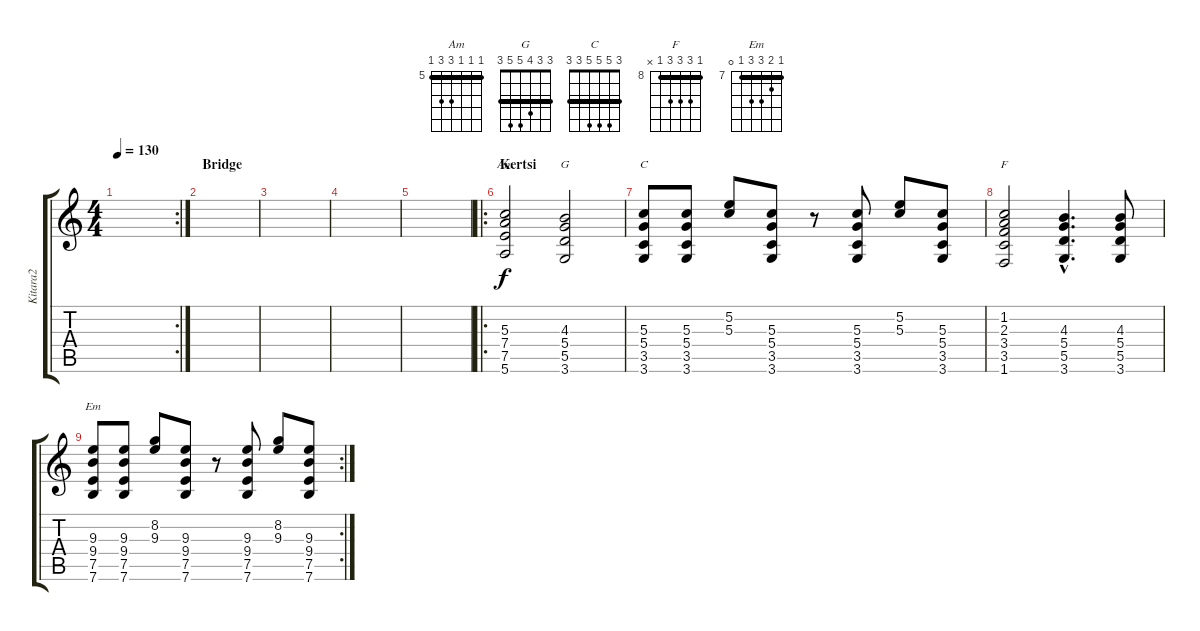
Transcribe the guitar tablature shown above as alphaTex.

\track ("Kitara2" "Kitara2") {instrument overdrivenguitar}
\staff {score tabs}
\tuning (E4 B3 G3 D3 A2 E2) {hide}
\chord ("Am" 5 5 5 7 7 5) {firstfret 5 barre 5}
\chord ("G" 3 3 4 5 5 3) {barre 3}
\chord ("C" 3 5 5 5 3 3) {barre 3}
\chord ("F" 8 10 10 10 8 x) {firstfret 8 barre 8}
\chord ("Em" 7 8 9 9 7 0) {firstfret 7 barre 7}
\rc 2
\ts (4 4)
\tempo 130
\clef g2
\ks c
|
\section ("" "Bridge")
|
|
|
|
\ro
\section ("" "Kertsi")
(5.3 7.4 7.5 5.6).2{ch "Am"} (4.3 5.4 5.5 3.6).2{ch "G"} |
(5.3 5.4 3.5 3.6).8{ch "C"} (5.3 5.4 3.5 3.6).8 (5.2 5.3).8 (5.3 5.4 3.5 3.6).8 r.8 (5.3 5.4 3.5 3.6).8 (5.2 5.3).8 (5.3 5.4 3.5 3.6).8 |
(1.2 2.3 3.4 3.5 1.6).2{ch "F"} (4.3{hac} 5.4{hac} 5.5{hac} 3.6{hac}).4{d} (4.3 5.4 5.5 3.6).8 |
\rc 2
(9.3 9.4 7.5 7.6).8{ch "Em"} (9.3 9.4 7.5 7.6).8 (8.2 9.3).8 (9.3 9.4 7.5 7.6).8 r.8 (9.3 9.4 7.5 7.6).8 (8.2 9.3).8 (9.3 9.4 7.5 7.6).8
